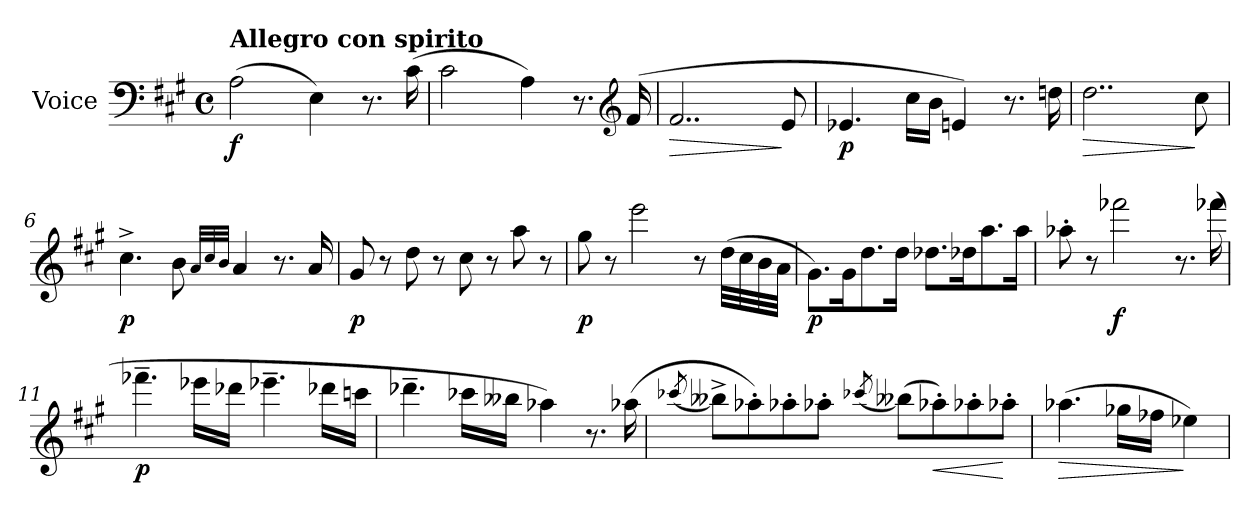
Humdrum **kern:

**kern	**dynam
*part1	*part1
*staff1	*staff1
*I"Voice	*
*clefF4	*
*k[f#c#g#]	*
*A:	*
*M4/4	*
*met(c)	*
=1	=1
!LO:TX:a:B:t=Allegro con spirito	!
!	!LO:DY:b
(>2A\	f
4E\)	.
8.r	.
(>16c#\	.
=2	=2
2c#\	.
4A\)	.
8.r	.
*clefG2	*
(>16f#/	.
=3	=3
!	!LO:HP:b
2..f#/	>
8e/	]
=4	=4
!	!LO:DY:b
4.e-Xi/	p
16cc#\LL	.
16b\JJ	.
4e/)	.
8.r	.
16ddn\	.
!!LO:LB:g=z
=5	=5
!	!LO:HP:b
2..dd\	>
8cc#\	]
=6	=6
!	!LO:DY:b
4.cc#^>\	p
8b\	.
32qa/LLL	.
32qcc#/	.
32qb/JJJ	.
4a/	.
8.r	.
16a/	.
=7	=7
!	!LO:DY:b
8g#/	p
8r	.
8dd\	.
8r	.
8cc#\	.
8r	.
8aa\	.
8r	.
=8	=8
!	!LO:DY:b
8gg#\	p
8r	.
2eee\	.
8r	.
(>32dd\LLL	.
32cc#\	.
32b\	.
32a\JJJ	.
!!LO:LB:g=z
=9	=9
!	!LO:DY:b
8.g#\L)	p
16g#\k	.
8.dd\	.
16dd\Jk	.
8.dd-Xi\L	.
16dd-Xi\k	.
8.aa\	.
16aa\Jk	.
=10	=10
8aa-X'>i\	.
8r	.
!	!LO:DY:b
2fff-Xi\	f
8.r	.
(>16fff-Xi\	.
=11	=11
!	!LO:DY:b
4.fff-X~>i\	p
16eee-Xi\LL	.
16ddd-Xi\JJ	.
4.eee-X~>i\	.
16ddd-Xi\LL	.
16cccni\JJ	.
!!LO:LB:g=z
=12	=12
4.ddd-X~>i\	.
16ccc-Xi\LL	.
16bb--Xj\JJ	.
4aa-Xi\)	.
8.r	.
(>16aa-Xi\	.
=13	=13
(<8qccc-Xi/	.
8bb--X^>i\L)	.
8aa-X'>i\)	.
8aa-X'>i\	.
8aa-X'>i\J	.
(<8qccc-Xi/	.
(>8bb--Xj\L)	.
!	!LO:HP:b
8aa-X'>i\)	<
8aa-X'>i\	.
8aa-X'>i\J	[
=14	=14
!	!LO:HP:b
(>4.aa-Xi\	>
16gg-Xi\LL	.
16ff-Xi\JJ	.
4ee-Xi\)	]
=	=
*-	*-
